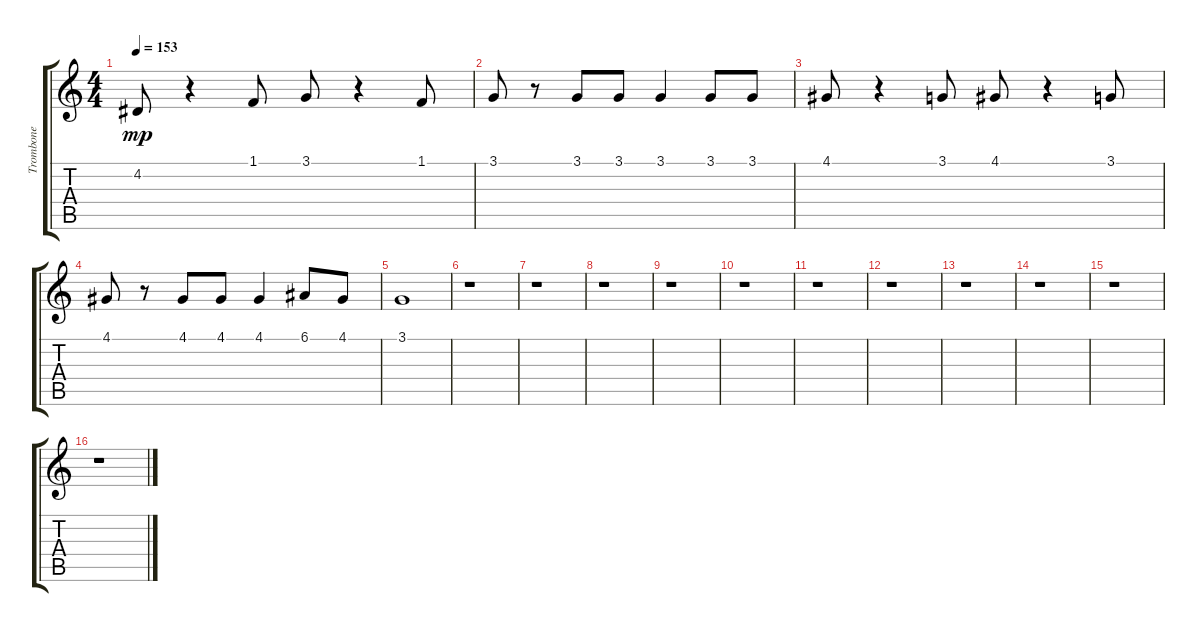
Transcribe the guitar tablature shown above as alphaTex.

\track ("Trombone" "Trombone") {instrument trombone}
\staff {score tabs}
\tuning (E4 B3 G3 D3 A2 E2) {hide}
\ts (4 4)
\tempo 153
\clef g2
\ks c
4.2.8{dy mp} r.4 1.1.8 3.1.8 r.4 1.1.8 |
3.1.8 r.8 3.1.8 3.1.8 3.1.4 3.1.8 3.1.8 |
4.1.8 r.4 3.1.8 4.1.8 r.4 3.1.8 |
4.1.8 r.8 4.1.8 4.1.8 4.1.4 6.1.8 4.1.8 |
3.1.1 |
r.1 |
r.1 |
r.1 |
r.1 |
r.1 |
r.1 |
r.1 |
r.1 |
r.1 |
r.1 |
r.1
